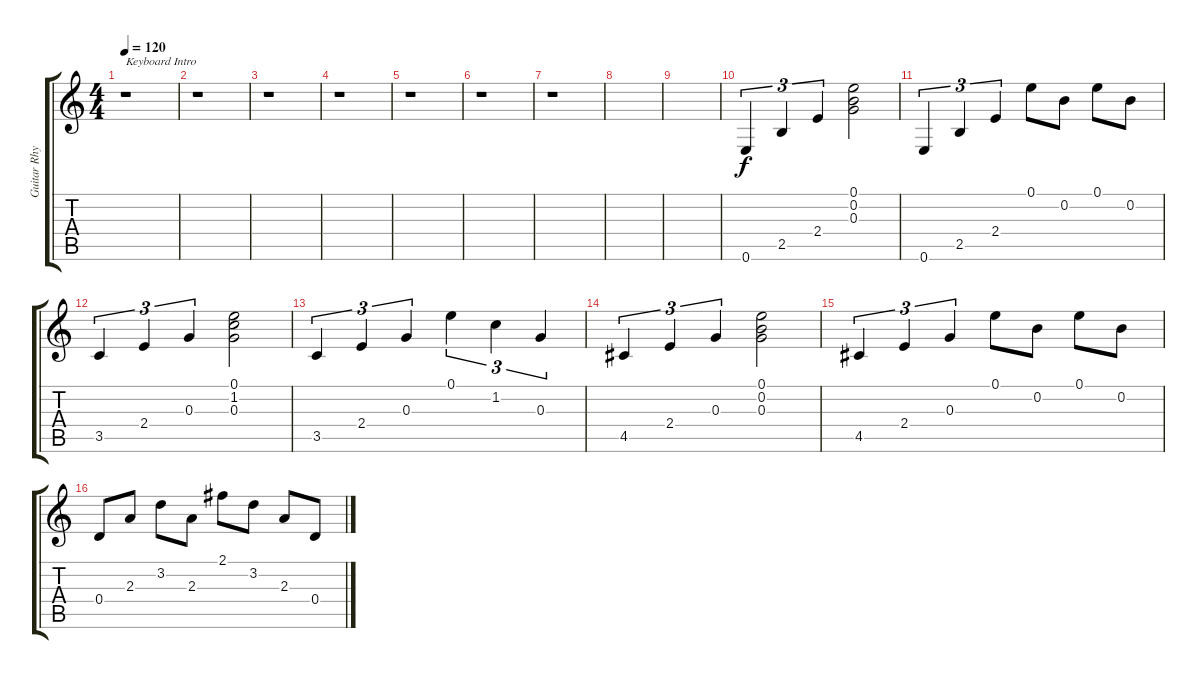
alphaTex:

\track ("Guitar Rhythm" "Guitar Rhy") {instrument overdrivenguitar}
\staff {score tabs}
\tuning (E4 B3 G3 D3 A2 E2) {hide}
\ts (4 4)
\tempo 120
\clef g2
\ks c
r.1{txt "Keyboard Intro" dy f instrument overdrivenguitar} |
r.1 |
r.1 |
r.1 |
r.1 |
r.1 |
r.1 |
|
|
0.6.4{tu (3 2)} 2.5.4{tu (3 2)} 2.4.4{tu (3 2)} (0.1 0.2 0.3).2 |
0.6.4{tu (3 2)} 2.5.4{tu (3 2)} 2.4.4{tu (3 2)} 0.1.8 0.2.8 0.1.8 0.2.8 |
3.5.4{tu (3 2)} 2.4.4{tu (3 2)} 0.3.4{tu (3 2)} (0.1 1.2 0.3).2 |
3.5.4{tu (3 2)} 2.4.4{tu (3 2)} 0.3.4{tu (3 2)} 0.1.4{tu (3 2)} 1.2.4{tu (3 2)} 0.3.4{tu (3 2)} |
4.5.4{tu (3 2)} 2.4.4{tu (3 2)} 0.3.4{tu (3 2)} (0.1 0.2 0.3).2 |
4.5.4{tu (3 2)} 2.4.4{tu (3 2)} 0.3.4{tu (3 2)} 0.1.8 0.2.8 0.1.8 0.2.8 |
0.4.8 2.3.8 3.2.8 2.3.8 2.1.8 3.2.8 2.3.8 0.4.8
